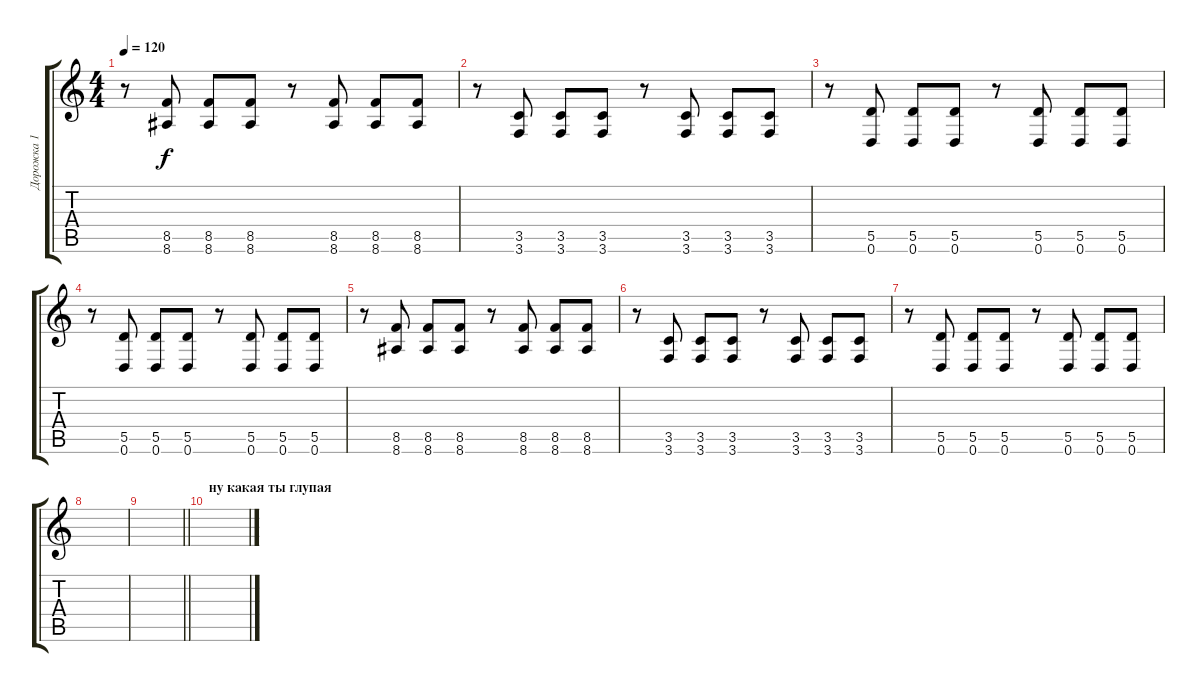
\track ("Дорожка 1" "Дорожка 1") {instrument acousticguitarsteel}
\staff {score tabs}
\tuning (E4 B3 G3 D3 A2 D2) {hide}
\ts (4 4)
\tempo 120
\clef g2
\ks c
r.8{dy f} (8.5 8.6).8 (8.5 8.6).8 (8.5 8.6).8 r.8 (8.5 8.6).8 (8.5 8.6).8 (8.5 8.6).8 |
r.8 (3.5 3.6).8 (3.5 3.6).8 (3.5 3.6).8 r.8 (3.5 3.6).8 (3.5 3.6).8 (3.5 3.6).8 |
r.8 (5.5 0.6).8 (5.5 0.6).8 (5.5 0.6).8 r.8 (5.5 0.6).8 (5.5 0.6).8 (5.5 0.6).8 |
r.8 (5.5 0.6).8 (5.5 0.6).8 (5.5 0.6).8 r.8 (5.5 0.6).8 (5.5 0.6).8 (5.5 0.6).8 |
r.8 (8.5 8.6).8 (8.5 8.6).8 (8.5 8.6).8 r.8 (8.5 8.6).8 (8.5 8.6).8 (8.5 8.6).8 |
r.8 (3.5 3.6).8 (3.5 3.6).8 (3.5 3.6).8 r.8 (3.5 3.6).8 (3.5 3.6).8 (3.5 3.6).8 |
r.8 (5.5 0.6).8 (5.5 0.6).8 (5.5 0.6).8 r.8 (5.5 0.6).8 (5.5 0.6).8 (5.5 0.6).8 |
|
\barLineRight lightlight
|
\section ("" "ну какая ты глупая")
